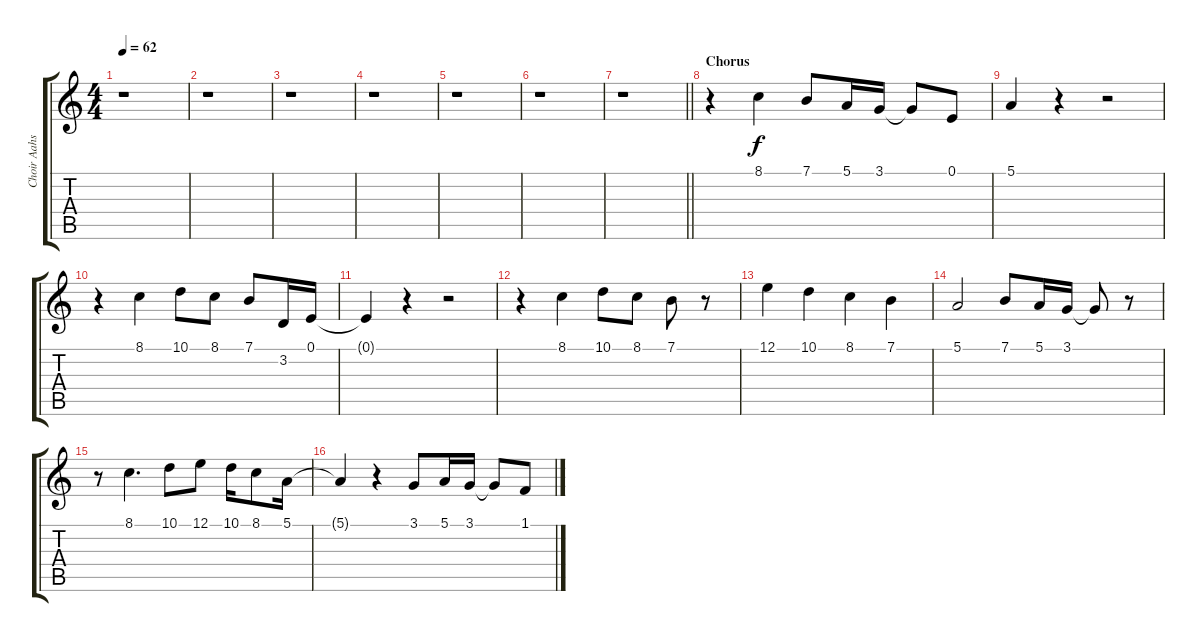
\track ("Choir Aahs (Duff_Izzy)" "Choir Aahs") {instrument choiraahs}
\staff {score tabs}
\tuning (E4 B3 G3 D3 A2 E2) {hide}
\ts (4 4)
\tempo 62
\clef g2
\ks c
r.1{dy mf} |
r.1 |
r.1 |
r.1 |
r.1 |
r.1 |
\barLineRight lightlight
r.1 |
\section ("" "Chorus")
r.4 8.1.4{dy f} 7.1.8 5.1.16 3.1.16 3.1{t}.8 0.1.8 |
5.1.4 r.4 r.2 |
r.4 8.1.4 10.1.8 8.1.8 7.1.8 3.2.16 0.1.16 |
0.1{t}.4 r.4 r.2 |
r.4 8.1.4 10.1.8 8.1.8 7.1.8 r.8 |
12.1.4 10.1.4 8.1.4 7.1.4 |
5.1.2 7.1.8 5.1.16 3.1.16 3.1{t}.8 r.8 |
r.8 8.1.4{d} 10.1.8 12.1.8 10.1.16 8.1.8 5.1.16 |
5.1{t}.4 r.4 3.1.8 5.1.16 3.1.16 3.1{t}.8 1.1.8
